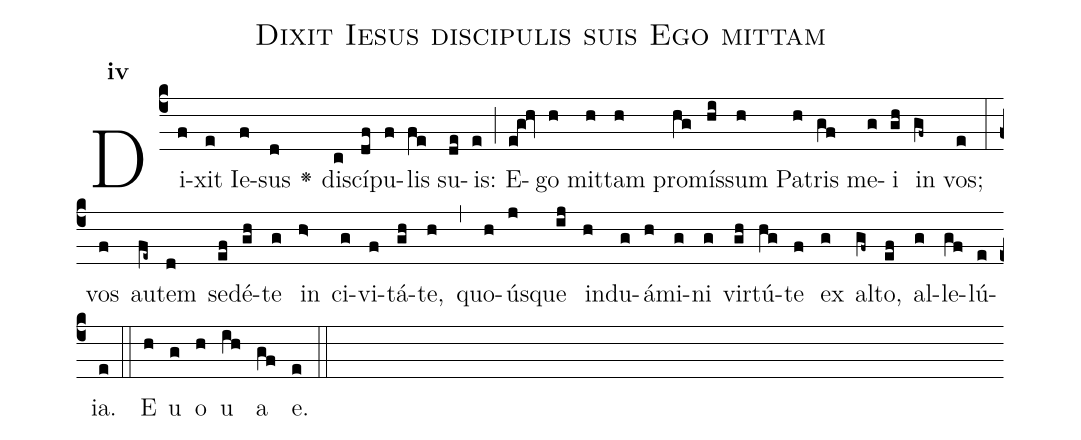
name:Dixit Iesus discipulis suis Ego mittam;
office-part:Antiphona;
mode:4;
%%
initial-style: 1;
name: Dixit Iesus discipulis suis Ego mittam
book: Antiphonae & Responsoria/Tomus II, p. 245;
occasion: Sabbato post Ascensionem Domini;
office-part: Vesperae Ant E;
user-notes: ;
commentary: ;
annotation: 4e;
centering-scheme: english;
fontsize: 12;
font: OFLSortsMillGoudy;
height: 11;
width: 4.5;
%%
(c4)Di(f)xit(e) Ie(f)sus(d) <v>\greheightstar</v>() di(c)scí(df)pu(f)lis(fe) su(de)is:(e) (;) E(e@g!hv)go(h) mit(h)tam(h) pro(hg)mís(hi)sum(h) Pa(h)tris(gf) me(g)i(gh) in(gf~) vos;(e) (:) vos(f) au(fe~)tem(d) se(ef)dé(gh)te(g) in(h>) ci(g)vi(f)tá(gh)te,(h) (,) quo(h)ús(j)que(ij) in(h)du(g)á(h)mi(g)ni(g) vir(gh)tú(hg)te(f) ex(g) al(gf~)to,(ef) al(g)le(gf)lú(e)ia.(e) (::)
E(h) u(g) o(h) u(ih) a(gf) e.(e) (::)
